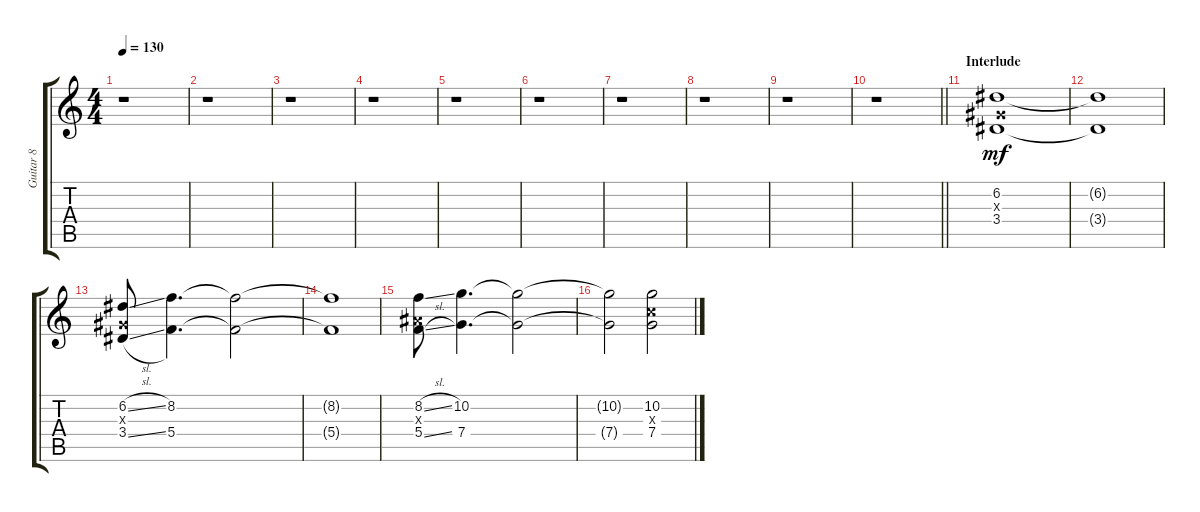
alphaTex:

\track ("Guitar 8" "Guitar 8") {instrument distortionguitar}
\staff {score tabs}
\tuning (D4 A3 F3 C3 G2 C2) {hide}
\ts (4 4)
\tempo 130
\clef g2
\ks c
r.1{dy mf} |
r.1 |
r.1 |
r.1 |
r.1 |
r.1 |
r.1 |
r.1 |
r.1 |
\barLineRight lightlight
r.1 |
\section ("" "Interlude")
(6.2 3.3{x} 3.4).1 |
(6.2{t} 3.4{t}).1 |
(6.2{sl} 3.3{x} 3.4{sl}).8 (8.2 5.4).4{d} (8.2{t} 5.4{t}).2 |
(8.2{t} 5.4{t}).1 |
(8.2{sl} 5.3{x} 5.4{sl}).8 (10.2 7.4).4{d} (10.2{t} 7.4{t}).2 |
(10.2{t} 7.4{t}).2 (10.2 7.3{x} 7.4).2
